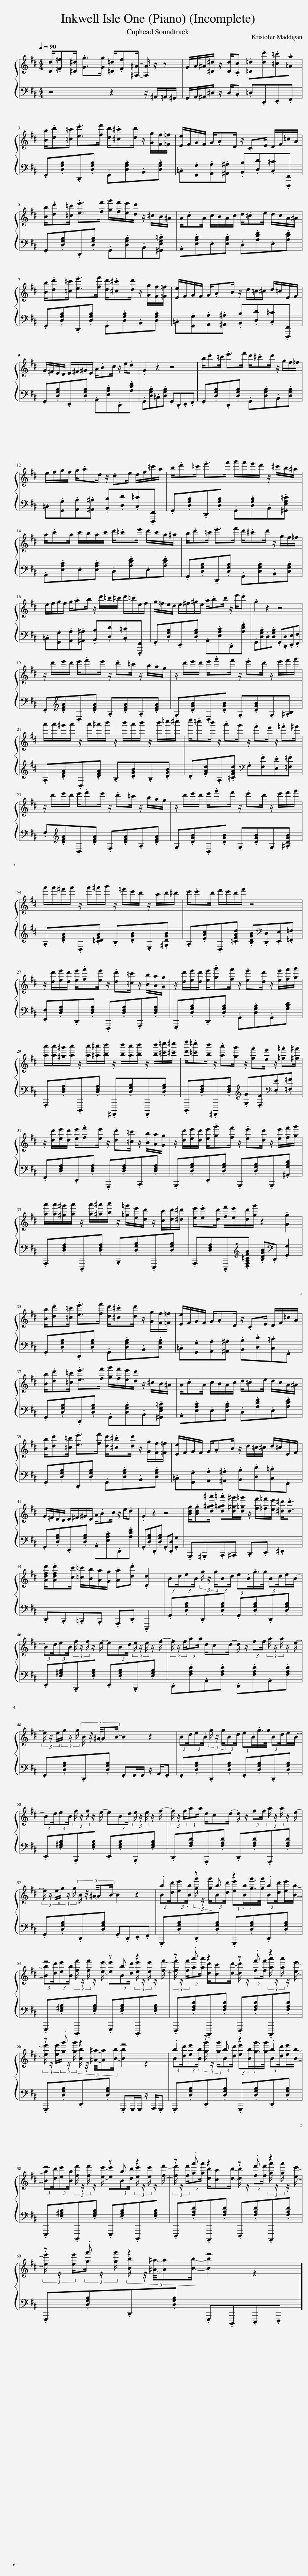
X:1
%%score { ( 1 3 ) | 2 }
L:1/8
Q:1/4=90
M:4/4
I:linebreak $
K:D
V:1 treble
V:3 treble
V:2 bass
V:1
 [Dd]/.[=F=f][^D^d]/ .[Gg]>[Gg] [=D=d]/.[Ff][^A,^A]/- [A,A]/ z/ z | G/A/^A/[^D^d]/ z/ [Dd]/.[Cc] .[=D=d].[dd'].[=c=c'].[=Aa] |$ [Bb]/.[dd'][=c=c']/ .[ee']>[ff'] [dd']/.[^c^c'][dd']/ z/ [Gg]/[Ff]/[=F=f]/ | [Ee]/F/G/F/ G/.AD/ z/ .CE/ D/F/=c/A/ |$ [Bb]/.[dd'][=c=c']/ .[ee']>[ff'] [gg']/[ff']/[ee']/[dd']/ z/ ^c/B/^A/ | %5
 A/.cA/ c/B/A/c/ d/.=ce/ d/c/A/^A/ |$ [Bb]/.[dd'][=c=c']/ .[ee']>[ff'] [dd']/.[^c^c'][dd']/ z/ [Gg]/[Ff]/[=F=f]/ | [Ee]/F/G/F/ G/.AB/ z/ d/=c/^c/ d/=c/E/F/ |$ G/=F/E/D/ E/^F/^G/E/ A/.Bc/ z/ e/.d | .G2 z2 z4 | %10
 b/.d'=c'/ .e'>f' d'/.^c'd'/ z/ g/f/=f/ |$ e/f/g/f/ g/.ad/ z/ .ce/ d/f/=c'/a/ | b/.d'=c'/ .e'>f' g'/f'/e'/d'/ z/ ^c'/b/^a/ |$ a/.c'a/ c'/b/a/c'/ d'/.=c'e'/ d'/c'/a/^a/ | b/.d'=c'/ .e'>f' d'/.^c'd'/ z/ g/f/=f/ |$ %15
 e/f/g/f/ g/.ab/ z/ d'/=c'/^c'/ d'/=c'/e/f/ | g/=f/e/d/ e/^f/^g/e/ a/.bc'/ z/ e'/.d' | .g2 z2 z4 |$ z/ d'/e'/d'/ e'/.f'e'/ z/ .d'=c'/ z/ b/a/g/ | z/ d'/e'/d'/ e'/.g'f'/ z/ .e'd'/ z/ e'/f'/g'/ |$ %20
 a'/a'/^g'/a'/ z/ a'/^a'/b'/ z/ b'/a'/b'/ z/ b'/=c''/^c''/ | d''/.=c''b'/ z/ .a'g'/ z/ .f'e'/ z/ .=f'^f'/ |$ z/ d'/e'/d'/ e'/.f'e'/ z/ .d'=c'/ z/ b/a/g/ | z/ d'/e'/d'/ e'/.g'f'/ z/ .e'd'/ z/ e'/f'/g'/ |$ a'/a'/^g'/a'/ z/ a'/^a'/b'/ z/ =g'/e'/d'/ z/ c'/d'/^d'/ | %25
 e'/.e'd'/ f'/e'/d'/g'/ z4 |$ z/ [dd']/[ee']/[dd']/ [ee']/.[ff'][ee']/ z/ .[dd'][=c=c']/ z/ [Bb]/[Aa]/[Gg]/ | z/ [dd']/[ee']/[dd']/ [ee']/.[gg'][ff']/ z/ .[ee'][dd']/ z/ [ee']/[ff']/[gg']/ |$ [aa']/[aa']/[^g^g']/[aa']/ z/ [aa']/[^a^a']/[bb']/ z/ [bb']/[aa']/[bb']/ z/ [bb']/[=c'=c'']/[^c'^c'']/ | [d'd'']/.[=c'=c''][bb']/ z/ .[aa'][gg']/ z/ .[ff'][ee']/ z/ .[=f=f'][^f^f']/ |$ %30
 z/ [dd']/[ee']/[dd']/ [ee']/.[ff'][ee']/ z/ .[dd'][=c=c']/ z/ [Bb]/[Aa]/[Gg]/ | z/ [dd']/[ee']/[dd']/ [ee']/.[gg'][ff']/ z/ .[ee'][dd']/ z/ [ee']/[ff']/[gg']/ |$ [aa']/[aa']/[^g^g']/[aa']/ z/ [aa']/[^a^a']/[bb']/ z/ [=g=g']/[ee']/[dd']/ z/ [cc']/[dd']/[^d^d']/ | [ee']/.[ee'][dd']/ [ff']/[ee']/[dd']/[gg']/ z2 .[Gg]2 |$ [Bb]/.[dd'][=c=c']/ .[ee']>[ff'] [dd']/.[^c^c'][dd']/ z/ [Gg]/[Ff]/[=F=f]/ | %35
 [Ee]/F/G/F/ G/.AD/ z/ .CE/ D/F/=c/A/ |$ [Bb]/.[dd'][=c=c']/ .[ee']>[ff'] [gg']/[ff']/[ee']/[dd']/ z/ ^c/B/^A/ | A/.cA/ c/B/A/c/ d/.=ce/ d/c/A/^A/ |$ [Bb]/.[dd'][=c=c']/ .[ee']>[ff'] [dd']/.[^c^c'][dd']/ z/ [Gg]/[Ff]/[=F=f]/ | [Ee]/F/G/F/ G/.AB/ z/ d/=c/^c/ d/=c/E/F/ |$ %40
 G/=F/E/D/ E/^F/^G/E/ A/.Bc/ z/ e/.d | .G2 z2 z4 | [Bdg]/.[Bdg][dg^a^a']/ .[dg=a=a'][d^g^g']/[d=g=g']/ z/ [ff']/[=f=f']/[ee']/ [^d^d']<.[dd'] |$ [Adfd']/.[Adfd'][cc']/ [=c=c']/[Bb]/[Aa]/[Gg]/ .[Aa].[dd'] .[Dd]2 | (3:2:2Bd/(3:2:2eB/ (3g/ z/ g/(3:2:2Bd/ (3:2:2e.B/.g/>g/ (3:2:2Bd/e/B/- |$ %45
 (3:2:2Bd/(3:2:2eB/ (3f/ z/ f/ z/ e/- e(3:2:2Bd/ (3e/ z/ e/ z/ f/- | (3f/ z/ f/(3:2:2aa/ d/cd/- d/ z/ (3:2:2ff/ (3a/ z/ a/ z/ e/- |$ (3e/ z/ e/(3g/ z/ g/ (5:4:5B/ z/4 ^A/4-AB/- B2 z2 | (3:2:2Bd/(3:2:2e.B/ (3g/ z/ g/(3:2:2Bd/ (3:2:2e.B/.g/>g/ (3:2:2Bd/e/B/- |$ (3:2:2Bd/(3:2:2eB/ (3f/ z/ f/ z/ e/- e(3:2:2Bd/ (3e/ z/ e/ z/ f/- | %50
 (3f/ z/ f/(3:2:2aa/ d/cd/- d/ z/ (3:2:2ff/ (3a/ z/ a/ z/ e/- |$ (3e/ z/ e/(3g/ z/ g/ (5:4:5B/ z/4 ^A/4-AB/- B2 z2 | .b2 z b z2 .b2 |$ z4 z b z2 | z .a' z2 z .f' z2 |$ %55
 z .g' z2 z4 | .b2 z b z2 .b2 |$ z4 z b z2 | z .a' z2 z .f' z2 |$ z .g' z2 z4 |] %60
V:2
 z4 z2 z/ ^A,,/=A,,/^G,,/ | G,,/A,,/^A,,/^D,/ z/ D,/.C, .=D,.D,,.E,,.F,, |$ .G,,.[D,G,B,].D,,.[D,G,B,] .G,,.[D,G,B,].B,,.[D,G,B,] | .=C,.[G,,G,].[A,,A,].[^A,,^A,] .[B,,B,].[D,D].[C,=C].[F,,,F,,] |$ .G,,.[D,G,B,].D,,.[D,G,B,] .G,,.[D,G,B,].B,,.[^G,,E,G,=C] | %5
 .A,,.[E,A,C].E,.[E,A,C] .D,.[A,DF].E,.[A,DF] |$ .G,,.[D,G,B,].D,,.[D,G,B,] .G,,.[D,G,B,].B,,.[D,G,B,] | .=C,.[G,,G,].[A,,A,].[^A,,^A,] .[B,,B,].[D,D].[C,=C].[F,,,F,,] |$ .G,,.[D,G,B,].E,,.[D,G,B,] .A,,.[E,A,C].D,,.[A,DF] | .G,,.[D,G,B,].=C,.[D,G,B,] .G,,.D,,.E,,.F,, | %10
 .G,,.[D,G,B,].D,,.[D,G,B,] .G,,.[D,G,B,].B,,.[D,G,B,] |$ .=C,.[G,,G,].[A,,A,].[^A,,^A,] .[B,,B,].[D,D].[C,=C].[F,,,F,,] | .G,,.[D,G,B,].D,,.[D,G,B,] .G,,.[D,G,B,].B,,.[^G,,E,G,=C] |$ .A,,.[E,A,C].E,.[E,A,C] .D,.[A,DF].E,.[A,DF] | .G,,.[D,G,B,].D,,.[D,G,B,] .G,,.[D,G,B,].B,,.[D,G,B,] |$ %15
 .=C,.[G,,G,].[A,,A,].[^A,,^A,] .[B,,B,].[D,D].[C,=C].[F,,,F,,] | .G,,.[D,G,B,].E,,.[D,G,B,] .A,,.[E,A,C].D,,.[A,DF] | .G,,.[D,G,B,].D,.[D,G,B,] .G,,.[D,,D,].[E,,E,].[F,,F,] |$ .F,,[K:treble].[DFA].D,.[DFA] .A,.[DFA].A,.[DFA] | .G,.[DGB].D,.[DGB] .G,.[DGB].G,.[^A,B,] |$ %20
 .A,.[DFA].D,.[DFA] .B,.[DGB].B,.[DGB] | .D.[FAd].A,.[=CFAd][K:bass] .G,.[F,F].[E,E].[=F,=F] |$ .F,[K:treble].[DFA].D,.[DFA] .F,.[DFA].A,.[DFA] | .G,.[DGB].D,.[DGB] .G,.[DGB].G,.[^A,DGB] |$ .A,.[DFA].D,.[=CDFA] .B,.[DGB].E,.[^G,DGB] | %25
 .A,.[EAc].D,.[=CFAd] .[B,DGB][K:bass].[D,,D,].[E,,E,].[=F,,=F,] |$ .[F,,F,].[D,F,A,].D,,.[D,F,A,] .F,,,.[D,F,A,].A,,,.[D,F,A,] | .G,,,.[D,G,B,].D,,.[D,G,B,] .G,,.[D,G,B,].G,,[G,B,D] |$ .A,,,.[D,F,A,].D,,,.[D,F,A,] .^A,,,,.[D,G,B,].A,,,,.[D,G,B,] | .D,,,.[D,F,A,].^A,,,,.[D,F,A,][K:treble] .[G,G].[F,F][K:bass].[E,E].[=F,=F] |$ %30
 .F,,.[D,F,A,].D,,.[D,F,A,] .F,,,.[D,F,A,].A,,,.[D,F,A,] | .G,,,.[D,G,B,].D,,.[D,G,B,] .G,,,.[D,G,B,].G,,,.[^A,,G,B,D] |$ .A,,,.[D,F,A,].D,,,.[D,F,A,] .B,,,.[D,G,B,].E,,,.[D,G,B,] | .A,,,.[D,F,A,].D,,,[K:treble].[D,F,A,=CFA] .[B,DGB][K:bass].D,, .[G,,G,]2 |$ .G,,.[D,G,B,].D,,.[D,G,B,] .G,,.[D,G,B,].B,,.[D,G,B,] | %35
 .=C,.[G,,G,].[A,,A,].[^A,,^A,] .[B,,B,].[D,D].[C,=C].F,, |$ .G,,.[D,G,B,].D,,.[D,G,B,] .G,,.[D,G,B,].B,,.[^G,,E,G,=C] | .A,,.[E,A,C].E,.[E,A,C] .D,.[A,DF].E,.[A,DF] |$ .G,,.[D,G,B,].D,,.[D,G,B,] .G,,.[D,G,B,].B,,.[D,G,B,] | .=C,.[G,,G,].[A,,A,].[^A,,^A,] .[B,,B,].[D,D].[C,=C].F,, |$ %40
 .G,,.[D,G,B,].E,,.[D,G,B,] .A,,.[E,A,C].D,,.[A,DF] | .G,,.[D,G,B,].D,,.[D,G,B,] .G,,.[D,,D,] .[G,,G,]2 | .G,,,.^G,,,.A,,,.^A,,, .B,,,.C,, .^D,,2 |$ .D,,.C,,.=C,,.B,,, .A,,,.D,, .D,,,2 | .G,,.[D,G,B,].D,,.[D,G,B,] .G,,.[D,G,B,].D,,.[D,G,B,] |$ %45
 .E,,.[E,^G,B,].B,,,.[E,G,B,] .E,,.[E,G,B,].B,,,.[E,G,B,] | .D,,.[F,A,D].A,,.[F,A,D] .D,,.[F,A,D].A,,.[F,A,D] |$ .G,,.[D,G,B,].D,,.[D,G,B,] .G,,G,,/G,,/ z/ A,,/.G,, | .G,,.[D,G,B,].D,,.[D,G,B,] .G,,.[D,G,B,].D,,.[D,G,B,] |$ .E,,.[E,^G,B,].B,,,.[E,G,B,] .E,,.[E,G,B,].B,,,.[E,G,B,] | %50
 .D,,.[F,A,D].A,,,.[F,A,D] .D,,.[F,A,D].A,,,.[F,A,D] |$ .G,,.[D,G,B,].D,,.[D,G,B,] .G,,.D,,.E,,.F,, | .G,,,.[D,G,B,].D,,.[D,G,B,] .G,,,.[D,G,B,].D,,.[D,G,B,] |$ .E,,,.[E,^G,B,].B,,,,.[E,G,B,] .E,,,.[E,G,B,].B,,,,.[E,G,B,] | .D,,,.[F,A,D].A,,,,.[F,A,D] .D,,,.[F,A,D].A,,,,.[F,A,D] |$ %55
 .G,,,.[D,G,B,].D,,.[D,G,B,] .G,,,G,,,/G,,,/ z/ A,,,/.G,,, | .G,,,.[D,G,B,].D,,.[D,G,B,] .G,,,.[D,G,B,].D,,.[D,G,B,] |$ .E,,,.[E,^G,B,].B,,,,.[E,G,B,] .E,,,.[E,G,B,].B,,,,.[E,G,B,] | .D,,,.[F,A,D].A,,,,.[F,A,D] .D,,,.[F,A,D].A,,,,.[F,A,D] |$ .G,,,.[D,G,B,].D,,.[D,G,B,] .G,,,.D,,,.E,,,.F,,, |] %60
V:3
 x8 | x8 |$ x8 | x8 |$ x8 | %5
 x8 |$ x8 | x8 |$ x8 | x8 | %10
 x8 |$ x8 | x8 |$ x8 | x8 |$ %15
 x8 | x8 | x8 |$ x8 | x8 |$ %20
 x8 | x8 |$ x8 | x8 |$ x8 | %25
 x8 |$ x8 | x8 |$ x8 | x8 |$ %30
 x8 | x8 |$ x8 | x8 |$ x8 | %35
 x8 |$ x8 | x8 |$ x8 | x8 |$ %40
 x8 | x8 | x8 |$ x8 | x8 |$ %45
 x8 | x8 |$ x8 | x8 |$ x8 | %50
 x8 |$ x8 | (3:2:2B[dd']/(3:2:2[ee'].[Bb]/ (3[gg']/ z/ [gg']/(3:2:2B[dd']/ (3:2:2[ee'].[Bb]/.[gg']/>[gg']/ (3:2:2B[dd']/[ee']/[Bb]/- |$ (3:2:2[Bb][dd']/(3:2:2[ee'][Bb]/ (3[ff']/ z/ [ff']/ z/ [ee']/- [ee'](3:2:2B[dd']/ (3[ee']/ z/ [ee']/ z/ [ff']/- | (3[ff']/ z/ [ff']/(3:2:2a[aa']/ [dd']/[cc'][dd']/- [dd']/ z/ (3:2:2f[ff']/ (3[aa']/ z/ [aa']/ z/ [ee']/- |$ %55
 (3[ee']/ z/ [ee']/(3g/ z/ [gg']/ (5:4:5[Bb]/ z/4 [^A^a]/4-[Aa][Bb]/- [Bb]2 z2 | (3:2:2B[dd']/(3:2:2[ee'].[Bb]/ (3[gg']/ z/ [gg']/(3:2:2B[dd']/ (3:2:2[ee'].[Bb]/.[gg']/>[gg']/ (3:2:2B[dd']/[ee']/[Bb]/- |$ (3:2:2[Bb][dd']/(3:2:2[ee'][Bb]/ (3[ff']/ z/ [ff']/ z/ [ee']/- [ee'](3:2:2B[dd']/ (3[ee']/ z/ [ee']/ z/ [ff']/- | (3[ff']/ z/ [ff']/(3:2:2a[aa']/ [dd']/[cc'][dd']/- [dd']/ z/ (3:2:2f[ff']/ (3[aa']/ z/ [aa']/ z/ [ee']/- |$ (3[ee']/ z/ [ee']/(3g/ z/ [gg']/ (5:4:5[Bb]/ z/4 [^A^a]/4-[Aa][Bb]/- [Bb]2 z2 |] %60
